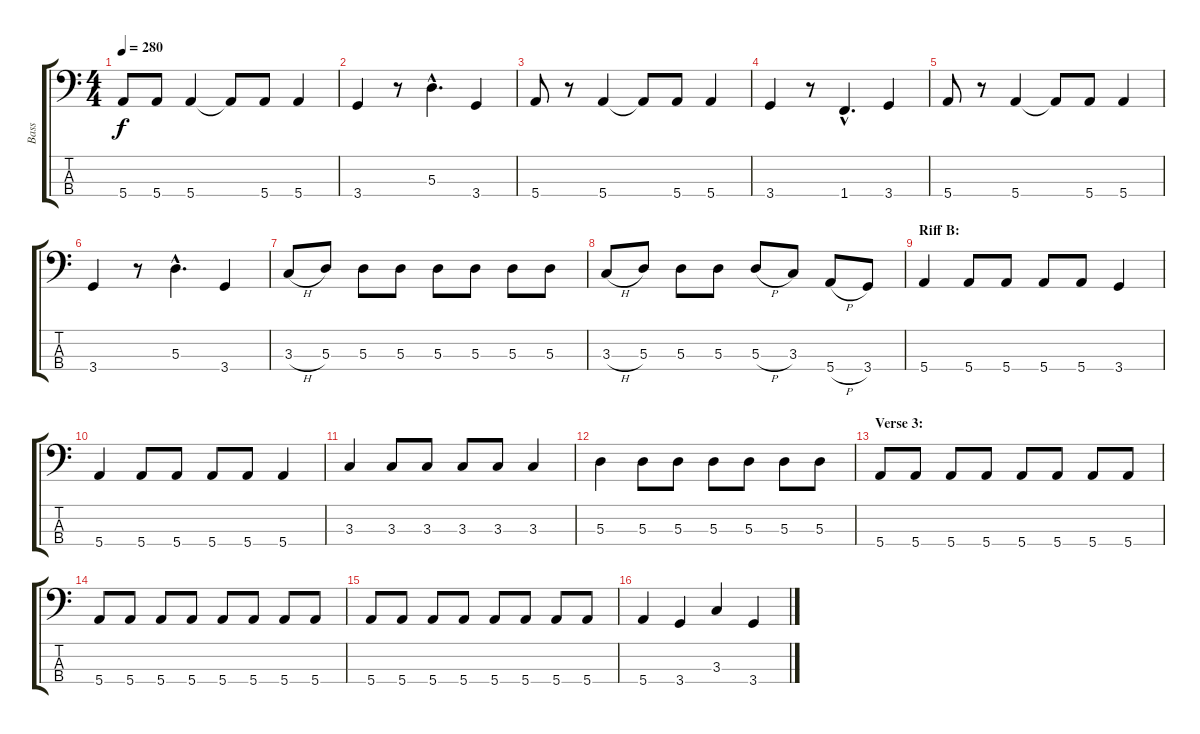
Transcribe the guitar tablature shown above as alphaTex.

\track ("Bass" "Bass") {instrument electricbassfinger}
\staff {score tabs}
\tuning (G2 D2 A1 E1) {hide}
\ts (4 4)
\tempo 280
\clef f4
\ks c
5.4.8{dy f} 5.4.8 5.4.4 5.4{t}.8 5.4.8 5.4.4 |
3.4.4 r.8 5.3{hac}.4{d} 3.4.4 |
5.4.8 r.8 5.4.4 5.4{t}.8 5.4.8 5.4.4 |
3.4.4 r.8 1.4{hac}.4{d} 3.4.4 |
5.4.8 r.8 5.4.4 5.4{t}.8 5.4.8 5.4.4 |
3.4.4 r.8 5.3{hac}.4{d} 3.4.4 |
3.3{h}.8 5.3.8 5.3.8 5.3.8 5.3.8 5.3.8 5.3.8 5.3.8 |
3.3{h}.8 5.3.8 5.3.8 5.3.8 5.3{h}.8 3.3.8 5.4{h}.8 3.4.8 |
\section ("" "Riff B:")
5.4.4 5.4.8 5.4.8 5.4.8 5.4.8 3.4.4 |
5.4.4 5.4.8 5.4.8 5.4.8 5.4.8 5.4.4 |
3.3.4 3.3.8 3.3.8 3.3.8 3.3.8 3.3.4 |
5.3.4 5.3.8 5.3.8 5.3.8 5.3.8 5.3.8 5.3.8 |
\section ("" "Verse 3:")
5.4.8 5.4.8 5.4.8 5.4.8 5.4.8 5.4.8 5.4.8 5.4.8 |
5.4.8 5.4.8 5.4.8 5.4.8 5.4.8 5.4.8 5.4.8 5.4.8 |
5.4.8 5.4.8 5.4.8 5.4.8 5.4.8 5.4.8 5.4.8 5.4.8 |
5.4.4 3.4.4 3.3.4 3.4.4
